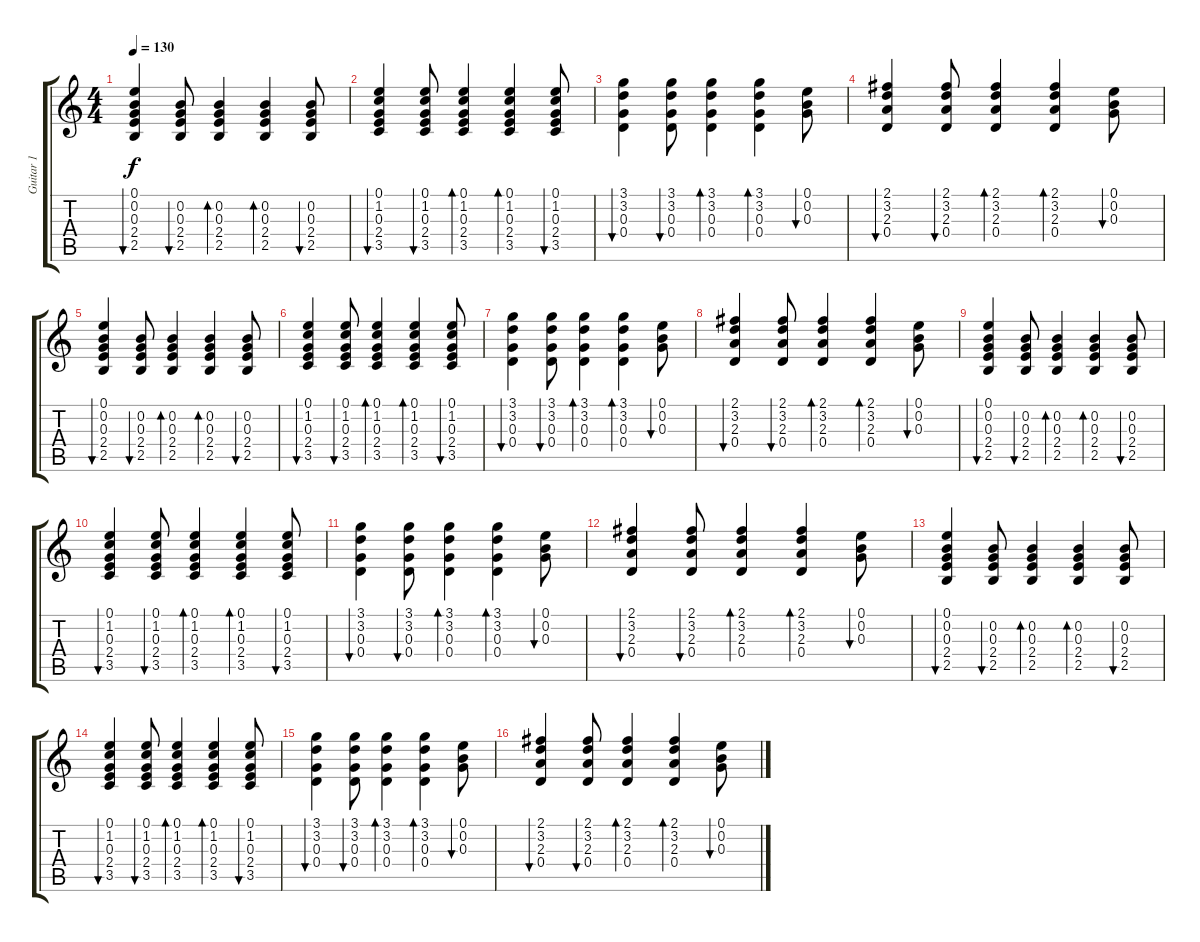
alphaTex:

\track ("Guitar 1" "Guitar 1") {instrument electricguitarclean}
\staff {score tabs}
\tuning (E4 B3 G3 D3 A2 E2) {hide}
\ts (4 4)
\tempo 130
\clef g2
\ks c
(0.1 0.2 0.3 2.4 2.5).4{bu 60 dy f} (0.2 0.3 2.4 2.5).8{bu 60} (0.2 0.3 2.4 2.5).4{bd 60} (0.2 0.3 2.4 2.5).4{bd 60} (0.2 0.3 2.4 2.5).8{bu 60} |
(0.1 1.2 0.3 2.4 3.5).4{bu 60} (0.1 1.2 0.3 2.4 3.5).8{bu 60} (0.1 1.2 0.3 2.4 3.5).4{bd 60} (0.1 1.2 0.3 2.4 3.5).4{bd 60} (0.1 1.2 0.3 2.4 3.5).8{bu 60} |
(3.1 3.2 0.3 0.4).4{bu 60} (3.1 3.2 0.3 0.4).8{bu 60} (3.1 3.2 0.3 0.4).4{bd 60} (3.1 3.2 0.3 0.4).4{bd 60} (0.1 0.2 0.3).8{bu 60} |
(2.1 3.2 2.3 0.4).4{bu 60} (2.1 3.2 2.3 0.4).8{bu 60} (2.1 3.2 2.3 0.4).4{bd 60} (2.1 3.2 2.3 0.4).4{bd 60} (0.1 0.2 0.3).8{bu 60} |
(0.1 0.2 0.3 2.4 2.5).4{bu 60} (0.2 0.3 2.4 2.5).8{bu 60} (0.2 0.3 2.4 2.5).4{bd 60} (0.2 0.3 2.4 2.5).4{bd 60} (0.2 0.3 2.4 2.5).8{bu 60} |
(0.1 1.2 0.3 2.4 3.5).4{bu 60} (0.1 1.2 0.3 2.4 3.5).8{bu 60} (0.1 1.2 0.3 2.4 3.5).4{bd 60} (0.1 1.2 0.3 2.4 3.5).4{bd 60} (0.1 1.2 0.3 2.4 3.5).8{bu 60} |
(3.1 3.2 0.3 0.4).4{bu 60} (3.1 3.2 0.3 0.4).8{bu 60} (3.1 3.2 0.3 0.4).4{bd 60} (3.1 3.2 0.3 0.4).4{bd 60} (0.1 0.2 0.3).8{bu 60} |
(2.1 3.2 2.3 0.4).4{bu 60} (2.1 3.2 2.3 0.4).8{bu 60} (2.1 3.2 2.3 0.4).4{bd 60} (2.1 3.2 2.3 0.4).4{bd 60} (0.1 0.2 0.3).8{bu 60} |
(0.1 0.2 0.3 2.4 2.5).4{bu 60} (0.2 0.3 2.4 2.5).8{bu 60} (0.2 0.3 2.4 2.5).4{bd 60} (0.2 0.3 2.4 2.5).4{bd 60} (0.2 0.3 2.4 2.5).8{bu 60} |
(0.1 1.2 0.3 2.4 3.5).4{bu 60} (0.1 1.2 0.3 2.4 3.5).8{bu 60} (0.1 1.2 0.3 2.4 3.5).4{bd 60} (0.1 1.2 0.3 2.4 3.5).4{bd 60} (0.1 1.2 0.3 2.4 3.5).8{bu 60} |
(3.1 3.2 0.3 0.4).4{bu 60} (3.1 3.2 0.3 0.4).8{bu 60} (3.1 3.2 0.3 0.4).4{bd 60} (3.1 3.2 0.3 0.4).4{bd 60} (0.1 0.2 0.3).8{bu 60} |
(2.1 3.2 2.3 0.4).4{bu 60} (2.1 3.2 2.3 0.4).8{bu 60} (2.1 3.2 2.3 0.4).4{bd 60} (2.1 3.2 2.3 0.4).4{bd 60} (0.1 0.2 0.3).8{bu 60} |
(0.1 0.2 0.3 2.4 2.5).4{bu 60} (0.2 0.3 2.4 2.5).8{bu 60} (0.2 0.3 2.4 2.5).4{bd 60} (0.2 0.3 2.4 2.5).4{bd 60} (0.2 0.3 2.4 2.5).8{bu 60} |
(0.1 1.2 0.3 2.4 3.5).4{bu 60} (0.1 1.2 0.3 2.4 3.5).8{bu 60} (0.1 1.2 0.3 2.4 3.5).4{bd 60} (0.1 1.2 0.3 2.4 3.5).4{bd 60} (0.1 1.2 0.3 2.4 3.5).8{bu 60} |
(3.1 3.2 0.3 0.4).4{bu 60} (3.1 3.2 0.3 0.4).8{bu 60} (3.1 3.2 0.3 0.4).4{bd 60} (3.1 3.2 0.3 0.4).4{bd 60} (0.1 0.2 0.3).8{bu 60} |
(2.1 3.2 2.3 0.4).4{bu 60} (2.1 3.2 2.3 0.4).8{bu 60} (2.1 3.2 2.3 0.4).4{bd 60} (2.1 3.2 2.3 0.4).4{bd 60} (0.1 0.2 0.3).8{bu 60}
